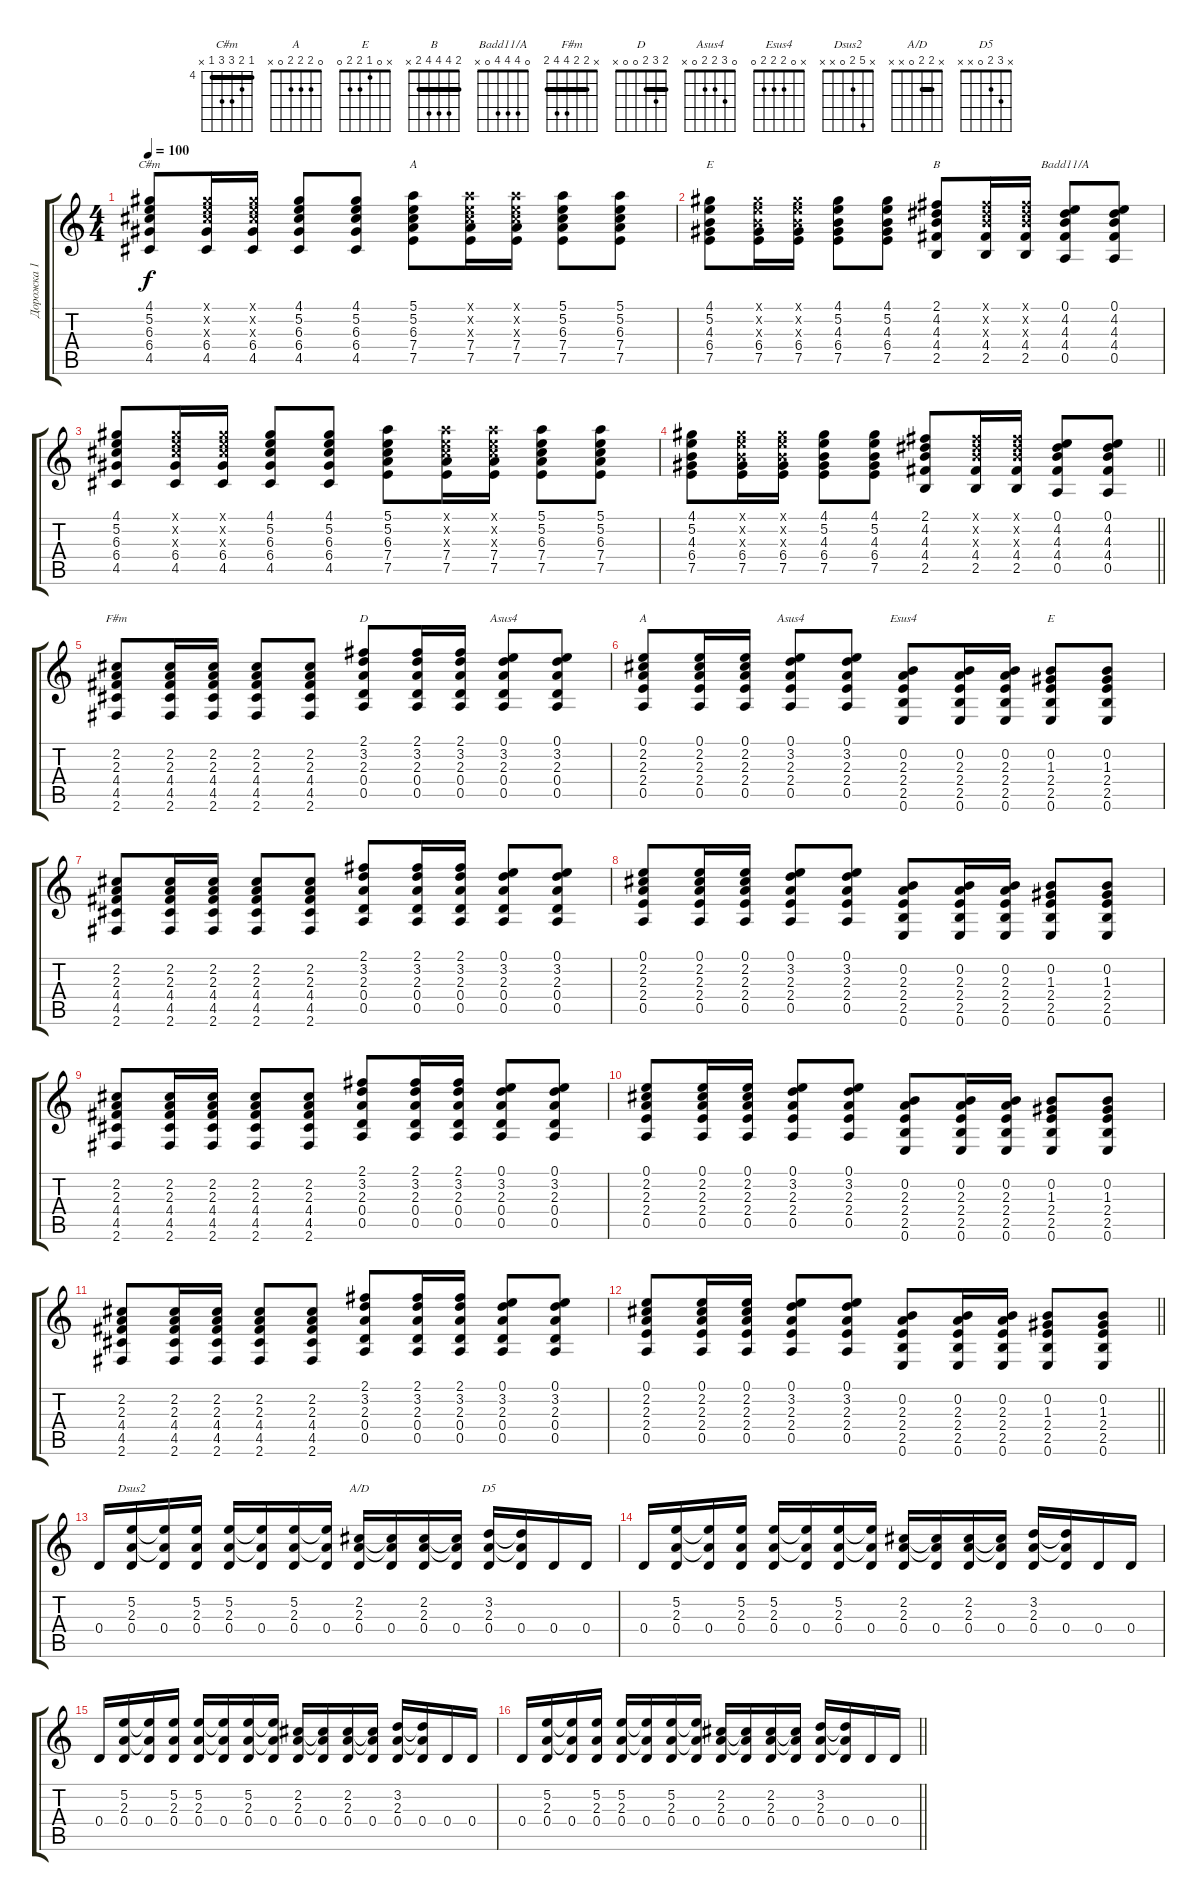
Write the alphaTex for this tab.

\track ("Дорожка 1" "Дорожка 1") {instrument electricguitarjazz}
\staff {score tabs}
\tuning (E4 B3 G3 D3 A2 E2) {hide}
\chord ("C#m" 4 5 6 6 4 x) {firstfret 4 barre 4}
\chord ("A" 5 5 6 7 7 x) {firstfret 5 barre 5}
\chord ("E" 4 5 4 6 7 x) {firstfret 4 barre 4}
\chord ("B" 2 4 4 4 2 x) {barre 2}
\chord ("Badd11/A" 0 4 4 4 0 x)
\chord ("F#m" x 2 2 4 4 2) {barre 2}
\chord ("D" 2 3 2 0 0 x) {barre 2}
\chord ("Asus4" 0 3 2 0 0 x)
\chord ("A" 0 2 2 2 0 x)
\chord ("Asus4" 0 3 2 2 0 x)
\chord ("Esus4" x 0 2 2 2 0)
\chord ("E" x 0 1 2 2 0)
\chord ("Dsus2" x 5 2 0 x x)
\chord ("A/D" x 2 2 0 x x) {barre 2}
\chord ("D5" x 3 2 0 x x)
\ts (4 4)
\tempo 100
\clef g2
\ks c
(4.1 5.2 6.3 6.4 4.5).8{ch "C#m" dy f} (4.1{x} 5.2{x} 6.3{x} 6.4 4.5).16 (4.1{x} 5.2{x} 6.3{x} 6.4 4.5).16 (4.1 5.2 6.3 6.4 4.5).8 (4.1 5.2 6.3 6.4 4.5).8 (5.1 5.2 6.3 7.4 7.5).8{ch "A"} (5.1{x} 5.2{x} 6.3{x} 7.4 7.5).16 (5.1{x} 5.2{x} 6.3{x} 7.4 7.5).16 (5.1 5.2 6.3 7.4 7.5).8 (5.1 5.2 6.3 7.4 7.5).8 |
(4.1 5.2 4.3 6.4 7.5).8{ch "E"} (4.1{x} 5.2{x} 4.3{x} 6.4 7.5).16 (4.1{x} 5.2{x} 4.3{x} 6.4 7.5).16 (4.1 5.2 4.3 6.4 7.5).8 (4.1 5.2 4.3 6.4 7.5).8 (2.1 4.2 4.3 4.4 2.5).8{ch "B"} (2.1{x} 4.2{x} 4.3{x} 4.4 2.5).16 (2.1{x} 4.2{x} 4.3{x} 4.4 2.5).16 (0.1 4.2 4.3 4.4 0.5).8{ch "Badd11/A"} (0.1 4.2 4.3 4.4 0.5).8 |
(4.1 5.2 6.3 6.4 4.5).8 (4.1{x} 5.2{x} 6.3{x} 6.4 4.5).16 (4.1{x} 5.2{x} 6.3{x} 6.4 4.5).16 (4.1 5.2 6.3 6.4 4.5).8 (4.1 5.2 6.3 6.4 4.5).8 (5.1 5.2 6.3 7.4 7.5).8 (5.1{x} 5.2{x} 6.3{x} 7.4 7.5).16 (5.1{x} 5.2{x} 6.3{x} 7.4 7.5).16 (5.1 5.2 6.3 7.4 7.5).8 (5.1 5.2 6.3 7.4 7.5).8 |
\barLineRight lightlight
(4.1 5.2 4.3 6.4 7.5).8 (4.1{x} 5.2{x} 4.3{x} 6.4 7.5).16 (4.1{x} 5.2{x} 4.3{x} 6.4 7.5).16 (4.1 5.2 4.3 6.4 7.5).8 (4.1 5.2 4.3 6.4 7.5).8 (2.1 4.2 4.3 4.4 2.5).8 (2.1{x} 4.2{x} 4.3{x} 4.4 2.5).16 (2.1{x} 4.2{x} 4.3{x} 4.4 2.5).16 (0.1 4.2 4.3 4.4 0.5).8 (0.1 4.2 4.3 4.4 0.5).8 |
(2.2 2.3 4.4 4.5 2.6).8{ch "F#m"} (2.2 2.3 4.4 4.5 2.6).16 (2.2 2.3 4.4 4.5 2.6).16 (2.2 2.3 4.4 4.5 2.6).8 (2.2 2.3 4.4 4.5 2.6).8 (2.1 3.2 2.3 0.4 0.5).8{ch "D"} (2.1 3.2 2.3 0.4 0.5).16 (2.1 3.2 2.3 0.4 0.5).16 (0.1 3.2 2.3 0.4 0.5).8{ch "Asus4"} (0.1 3.2 2.3 0.4 0.5).8 |
(0.1 2.2 2.3 2.4 0.5).8{ch "A"} (0.1 2.2 2.3 2.4 0.5).16 (0.1 2.2 2.3 2.4 0.5).16 (0.1 3.2 2.3 2.4 0.5).8{ch "Asus4"} (0.1 3.2 2.3 2.4 0.5).8 (0.2 2.3 2.4 2.5 0.6).8{ch "Esus4"} (0.2 2.3 2.4 2.5 0.6).16 (0.2 2.3 2.4 2.5 0.6).16 (0.2 1.3 2.4 2.5 0.6).8{ch "E"} (0.2 1.3 2.4 2.5 0.6).8 |
(2.2 2.3 4.4 4.5 2.6).8 (2.2 2.3 4.4 4.5 2.6).16 (2.2 2.3 4.4 4.5 2.6).16 (2.2 2.3 4.4 4.5 2.6).8 (2.2 2.3 4.4 4.5 2.6).8 (2.1 3.2 2.3 0.4 0.5).8 (2.1 3.2 2.3 0.4 0.5).16 (2.1 3.2 2.3 0.4 0.5).16 (0.1 3.2 2.3 0.4 0.5).8 (0.1 3.2 2.3 0.4 0.5).8 |
(0.1 2.2 2.3 2.4 0.5).8 (0.1 2.2 2.3 2.4 0.5).16 (0.1 2.2 2.3 2.4 0.5).16 (0.1 3.2 2.3 2.4 0.5).8 (0.1 3.2 2.3 2.4 0.5).8 (0.2 2.3 2.4 2.5 0.6).8 (0.2 2.3 2.4 2.5 0.6).16 (0.2 2.3 2.4 2.5 0.6).16 (0.2 1.3 2.4 2.5 0.6).8 (0.2 1.3 2.4 2.5 0.6).8 |
(2.2 2.3 4.4 4.5 2.6).8 (2.2 2.3 4.4 4.5 2.6).16 (2.2 2.3 4.4 4.5 2.6).16 (2.2 2.3 4.4 4.5 2.6).8 (2.2 2.3 4.4 4.5 2.6).8 (2.1 3.2 2.3 0.4 0.5).8 (2.1 3.2 2.3 0.4 0.5).16 (2.1 3.2 2.3 0.4 0.5).16 (0.1 3.2 2.3 0.4 0.5).8 (0.1 3.2 2.3 0.4 0.5).8 |
(0.1 2.2 2.3 2.4 0.5).8 (0.1 2.2 2.3 2.4 0.5).16 (0.1 2.2 2.3 2.4 0.5).16 (0.1 3.2 2.3 2.4 0.5).8 (0.1 3.2 2.3 2.4 0.5).8 (0.2 2.3 2.4 2.5 0.6).8 (0.2 2.3 2.4 2.5 0.6).16 (0.2 2.3 2.4 2.5 0.6).16 (0.2 1.3 2.4 2.5 0.6).8 (0.2 1.3 2.4 2.5 0.6).8 |
(2.2 2.3 4.4 4.5 2.6).8 (2.2 2.3 4.4 4.5 2.6).16 (2.2 2.3 4.4 4.5 2.6).16 (2.2 2.3 4.4 4.5 2.6).8 (2.2 2.3 4.4 4.5 2.6).8 (2.1 3.2 2.3 0.4 0.5).8 (2.1 3.2 2.3 0.4 0.5).16 (2.1 3.2 2.3 0.4 0.5).16 (0.1 3.2 2.3 0.4 0.5).8 (0.1 3.2 2.3 0.4 0.5).8 |
\barLineRight lightlight
(0.1 2.2 2.3 2.4 0.5).8 (0.1 2.2 2.3 2.4 0.5).16 (0.1 2.2 2.3 2.4 0.5).16 (0.1 3.2 2.3 2.4 0.5).8 (0.1 3.2 2.3 2.4 0.5).8 (0.2 2.3 2.4 2.5 0.6).8 (0.2 2.3 2.4 2.5 0.6).16 (0.2 2.3 2.4 2.5 0.6).16 (0.2 1.3 2.4 2.5 0.6).8 (0.2 1.3 2.4 2.5 0.6).8 |
0.4.16 (5.2 2.3 0.4).16{ch "Dsus2"} (5.2{t} 2.3{t} 0.4).16 (5.2 2.3 0.4).16 (5.2 2.3 0.4).16 (5.2{t} 2.3{t} 0.4).16 (5.2 2.3 0.4).16 (5.2{t} 2.3{t} 0.4).16 (2.2 2.3 0.4).16{ch "A/D"} (2.2{t} 2.3{t} 0.4).16 (2.2 2.3 0.4).16 (2.2{t} 2.3{t} 0.4).16 (3.2 2.3 0.4).16{ch "D5"} (3.2{t} 2.3{t} 0.4).16 0.4.16 0.4.16 |
0.4.16 (5.2 2.3 0.4).16 (5.2{t} 2.3{t} 0.4).16 (5.2 2.3 0.4).16 (5.2 2.3 0.4).16 (5.2{t} 2.3{t} 0.4).16 (5.2 2.3 0.4).16 (5.2{t} 2.3{t} 0.4).16 (2.2 2.3 0.4).16 (2.2{t} 2.3{t} 0.4).16 (2.2 2.3 0.4).16 (2.2{t} 2.3{t} 0.4).16 (3.2 2.3 0.4).16 (3.2{t} 2.3{t} 0.4).16 0.4.16 0.4.16 |
0.4.16 (5.2 2.3 0.4).16 (5.2{t} 2.3{t} 0.4).16 (5.2 2.3 0.4).16 (5.2 2.3 0.4).16 (5.2{t} 2.3{t} 0.4).16 (5.2 2.3 0.4).16 (5.2{t} 2.3{t} 0.4).16 (2.2 2.3 0.4).16 (2.2{t} 2.3{t} 0.4).16 (2.2 2.3 0.4).16 (2.2{t} 2.3{t} 0.4).16 (3.2 2.3 0.4).16 (3.2{t} 2.3{t} 0.4).16 0.4.16 0.4.16 |
\barLineRight lightlight
0.4.16 (5.2 2.3 0.4).16 (5.2{t} 2.3{t} 0.4).16 (5.2 2.3 0.4).16 (5.2 2.3 0.4).16 (5.2{t} 2.3{t} 0.4).16 (5.2 2.3 0.4).16 (5.2{t} 2.3{t} 0.4).16 (2.2 2.3 0.4).16 (2.2{t} 2.3{t} 0.4).16 (2.2 2.3 0.4).16 (2.2{t} 2.3{t} 0.4).16 (3.2 2.3 0.4).16 (3.2{t} 2.3{t} 0.4).16 0.4.16 0.4.16
